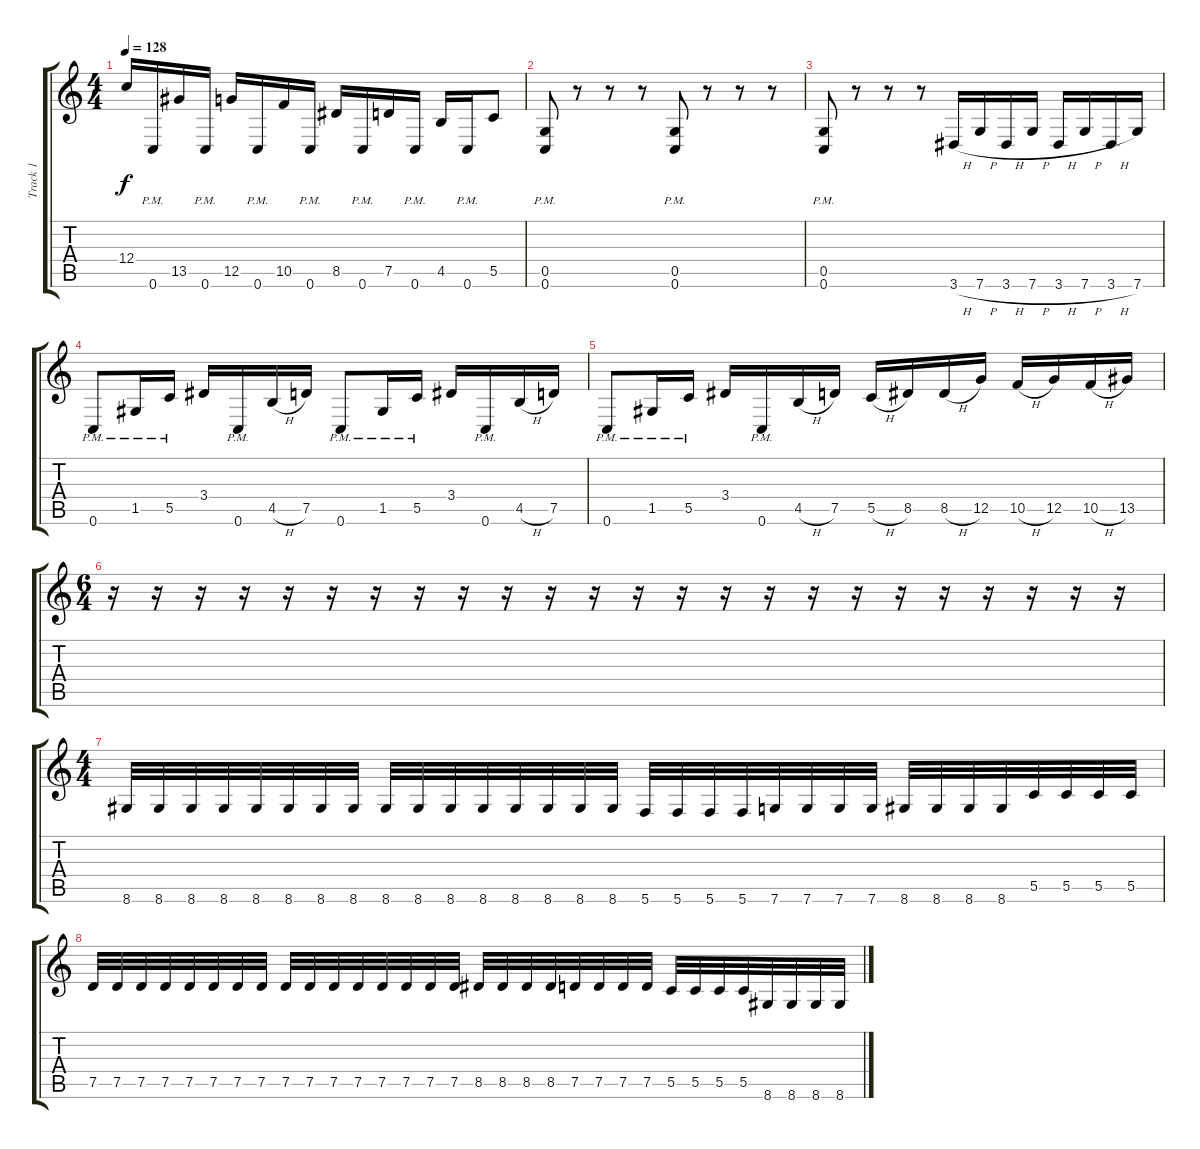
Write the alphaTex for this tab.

\track ("Track 1" "Track 1") {instrument overdrivenguitar}
\staff {score tabs}
\tuning (D4 A3 F3 C3 G2 C2) {hide}
\ts (4 4)
\tempo 128
\clef g2
\ks c
12.4.16{dy f} 0.6{pm}.16 13.5.16 0.6{pm}.16 12.5.16 0.6{pm}.16 10.5.16 0.6{pm}.16 8.5.16 0.6{pm}.16 7.5.16 0.6{pm}.16 4.5.16 0.6{pm}.16 5.5.8 |
(0.5{pm} 0.6{pm}).8 r.8 r.8 r.8 (0.5{pm} 0.6{pm}).8 r.8 r.8 r.8 |
(0.5{pm} 0.6{pm}).8 r.8 r.8 r.8 3.6{h}.16 7.6{h}.16 3.6{h}.16 7.6{h}.16 3.6{h}.16 7.6{h}.16 3.6{h}.16 7.6.16 |
0.6{pm}.8 1.5{pm}.16 5.5{pm}.16 3.4.16 0.6{pm}.16 4.5{h}.16 7.5.16 0.6{pm}.8 1.5{pm}.16 5.5{pm}.16 3.4.16 0.6{pm}.16 4.5{h}.16 7.5.16 |
0.6{pm}.8 1.5{pm}.16 5.5{pm}.16 3.4.16 0.6{pm}.16 4.5{h}.16 7.5.16 5.5{h}.16 8.5.16 8.5{h}.16 12.5.16 10.5{h}.16 12.5.16 10.5{h}.16 13.5.16 |
\ts (6 4)
r.16 r.16 r.16 r.16 r.16 r.16 r.16 r.16 r.16 r.16 r.16 r.16 r.16 r.16 r.16 r.16 r.16 r.16 r.16 r.16 r.16 r.16 r.16 r.16 |
\ts (4 4)
8.6.32 8.6.32 8.6.32 8.6.32 8.6.32 8.6.32 8.6.32 8.6.32 8.6.32 8.6.32 8.6.32 8.6.32 8.6.32 8.6.32 8.6.32 8.6.32 5.6.32 5.6.32 5.6.32 5.6.32 7.6.32 7.6.32 7.6.32 7.6.32 8.6.32 8.6.32 8.6.32 8.6.32 5.5.32 5.5.32 5.5.32 5.5.32 |
7.5.32 7.5.32 7.5.32 7.5.32 7.5.32 7.5.32 7.5.32 7.5.32 7.5.32 7.5.32 7.5.32 7.5.32 7.5.32 7.5.32 7.5.32 7.5.32 8.5.32 8.5.32 8.5.32 8.5.32 7.5.32 7.5.32 7.5.32 7.5.32 5.5.32 5.5.32 5.5.32 5.5.32 8.6.32 8.6.32 8.6.32 8.6.32
